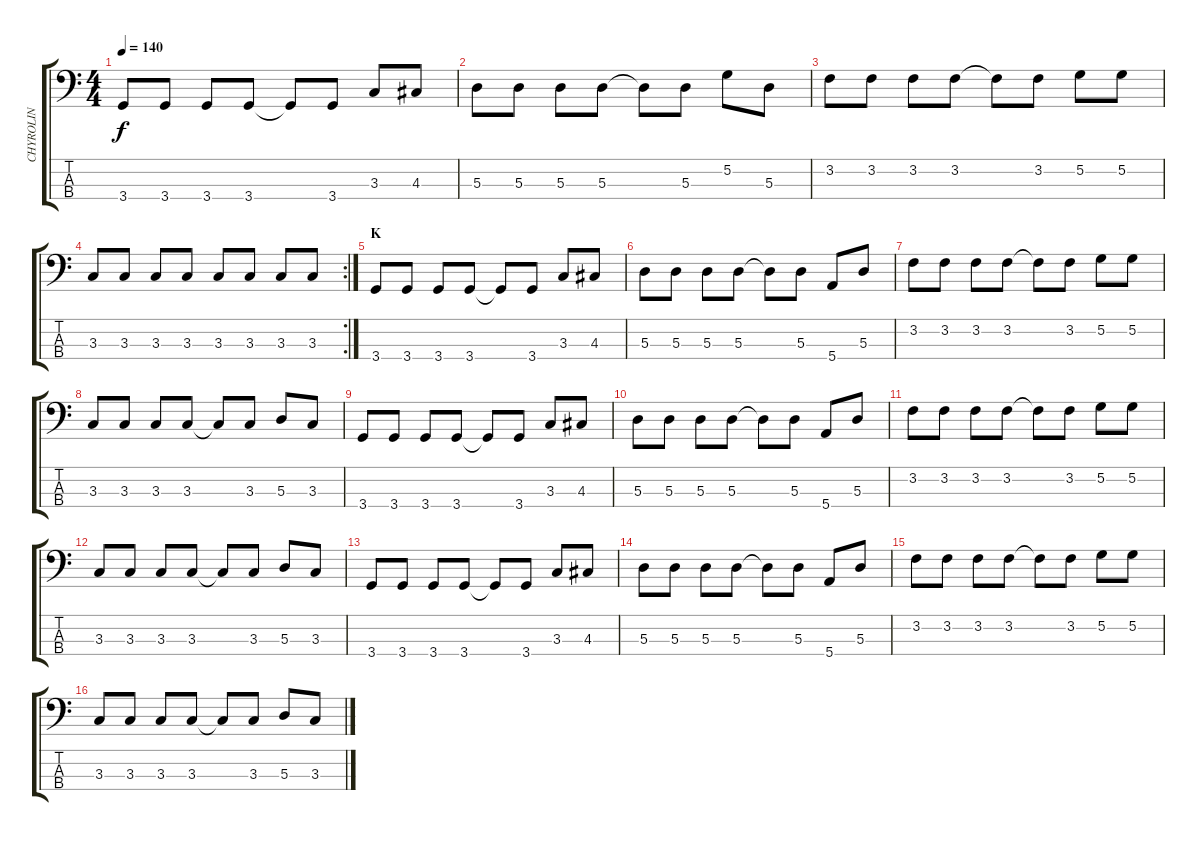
\track ("CHYROLIN" "CHYROLIN") {instrument electricbasspick}
\staff {score tabs}
\tuning (G2 D2 A1 E1) {hide}
\ts (4 4)
\tempo 140
\clef f4
\ks c
3.4.8{dy f} 3.4.8 3.4.8 3.4.8 3.4{t}.8 3.4.8 3.3.8 4.3.8 |
5.3.8 5.3.8 5.3.8 5.3.8 5.3{t}.8 5.3.8 5.2.8 5.3.8 |
3.2.8 3.2.8 3.2.8 3.2.8 3.2{t}.8 3.2.8 5.2.8 5.2.8 |
\rc 2
3.3.8 3.3.8 3.3.8 3.3.8 3.3.8 3.3.8 3.3.8 3.3.8 |
\section ("" "K")
3.4.8 3.4.8 3.4.8 3.4.8 3.4{t}.8 3.4.8 3.3.8 4.3.8 |
5.3.8 5.3.8 5.3.8 5.3.8 5.3{t}.8 5.3.8 5.4.8 5.3.8 |
3.2.8 3.2.8 3.2.8 3.2.8 3.2{t}.8 3.2.8 5.2.8 5.2.8 |
3.3.8 3.3.8 3.3.8 3.3.8 3.3{t}.8 3.3.8 5.3.8 3.3.8 |
3.4.8 3.4.8 3.4.8 3.4.8 3.4{t}.8 3.4.8 3.3.8 4.3.8 |
5.3.8 5.3.8 5.3.8 5.3.8 5.3{t}.8 5.3.8 5.4.8 5.3.8 |
3.2.8 3.2.8 3.2.8 3.2.8 3.2{t}.8 3.2.8 5.2.8 5.2.8 |
3.3.8 3.3.8 3.3.8 3.3.8 3.3{t}.8 3.3.8 5.3.8 3.3.8 |
3.4.8 3.4.8 3.4.8 3.4.8 3.4{t}.8 3.4.8 3.3.8 4.3.8 |
5.3.8 5.3.8 5.3.8 5.3.8 5.3{t}.8 5.3.8 5.4.8 5.3.8 |
3.2.8 3.2.8 3.2.8 3.2.8 3.2{t}.8 3.2.8 5.2.8 5.2.8 |
3.3.8 3.3.8 3.3.8 3.3.8 3.3{t}.8 3.3.8 5.3.8 3.3.8
